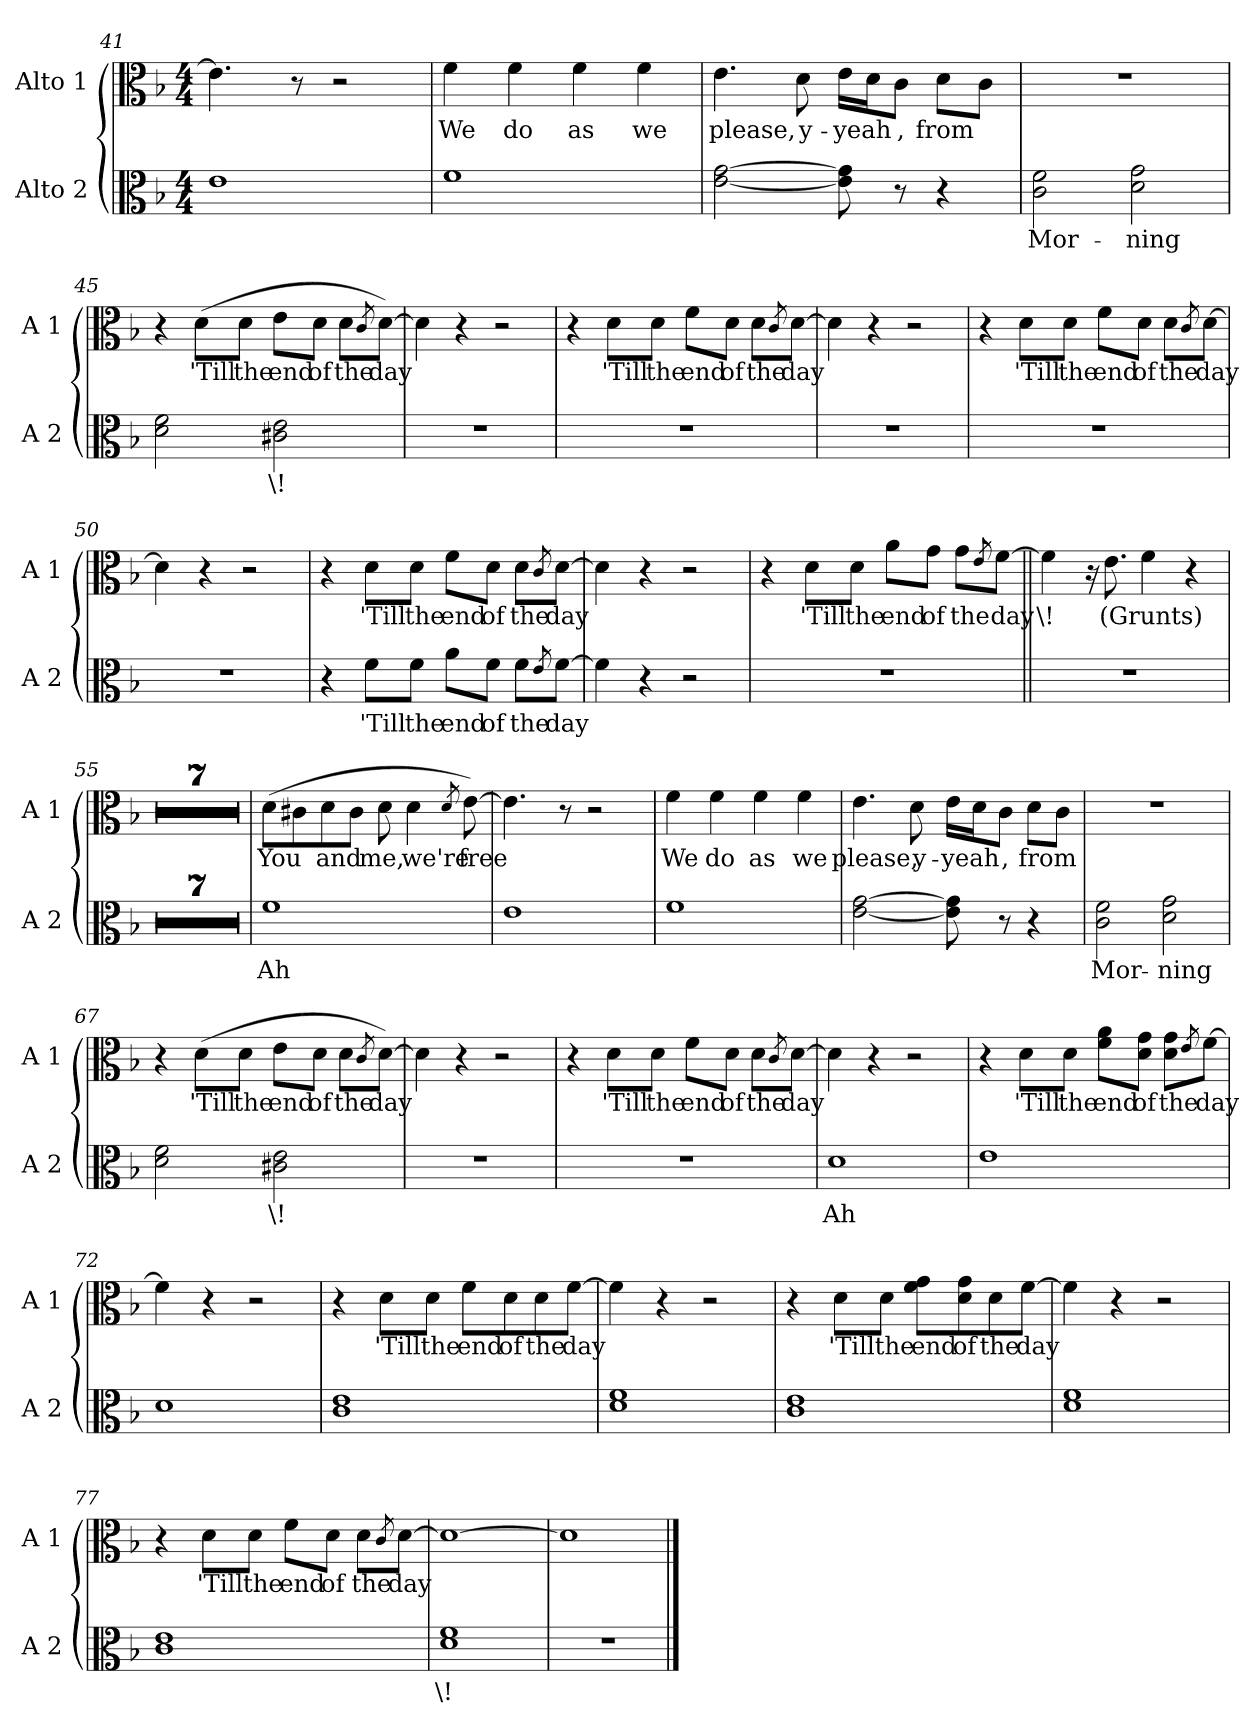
**kern	**text	**kern	**text
*part2	*part2	*part1	*part1
*staff2	*staff2	*staff1	*staff1
*I"Alto 2	*	*I"Alto 1	*
*I'A 2	*	*I'A 1	*
*clefC3	*	*clefC3	*
*k[b-]	*	*k[b-]	*
*d:	*	*d:	*
*M4/4	*	*M4/4	*
=41	=41	=41	=41
1e	.	4.e\]	.
!	!	!	!LO:LY:b
.	.	8r	\!
.	.	2r	.
=42	=42	=42	=42
!	!	!	!LO:LY:b
1f	.	4f\	We
!	!	!	!LO:LY:b
.	.	4f\	do
!	!	!	!LO:LY:b
.	.	4f\	as
!	!	!	!LO:LY:b
.	.	4f\	we
=43	=43	=43	=43
!	!	!	!LO:LY:b
[2e\ [2g\	.	4.e\	please,
!	!	!	!LO:LY:b
.	.	8d\	y-
!	!	!	!LO:LY:b
8e\] 8g\]	.	16e\LL	-yeah
.	.	16d\J	.
!	!LO:LY:b	!	!LO:LY:b
8r	\!	8c\J	,
!	!	!	!LO:LY:b
4r	.	8d\L	from
.	.	8c\J	.
!!LO:LB:g=z
=44	=44	=44	=44
!	!LO:LY:b	!	!
2c\ 2f\	Mor-	1r	.
!	!LO:LY:b	!	!
2d\ 2g\	-ning	.	.
=45	=45	=45	=45
2d\ 2f\	.	4r	.
!	!	!	!LO:LY:b
.	.	(>8d\L	'Till
!	!	!	!LO:LY:b
.	.	8d\J	the
!	!LO:LY:b	!	!LO:LY:b
2c#X\ 2e\	\!	8e\L	end
!	!	!	!LO:LY:b
.	.	8d\J	of
!	!	!	!LO:LY:b
.	.	8d\L	the
.	.	8qc/	.
!	!	!	!LO:LY:b
.	.	[8d\J)	day
=46	=46	=46	=46
1r	.	4d\]	.
!	!	!	!LO:LY:b
.	.	4r	\!
.	.	2r	.
=47	=47	=47	=47
1r	.	4r	.
!	!	!	!LO:LY:b
.	.	8d\L	'Till
!	!	!	!LO:LY:b
.	.	8d\J	the
!	!	!	!LO:LY:b
.	.	8f\L	end
!	!	!	!LO:LY:b
.	.	8d\J	of
!	!	!	!LO:LY:b
.	.	8d\L	the
.	.	8qc/	.
!	!	!	!LO:LY:b
.	.	[8d\J	day
!!LO:LB:g=z
=48	=48	=48	=48
1r	.	4d\]	.
!	!	!	!LO:LY:b
.	.	4r	\!
.	.	2r	.
=49	=49	=49	=49
1r	.	4r	.
!	!	!	!LO:LY:b
.	.	8d\L	'Till
!	!	!	!LO:LY:b
.	.	8d\J	the
!	!	!	!LO:LY:b
.	.	8f\L	end
!	!	!	!LO:LY:b
.	.	8d\J	of
!	!	!	!LO:LY:b
.	.	8d\L	the
.	.	8qc/	.
!	!	!	!LO:LY:b
.	.	[8d\J	day
=50	=50	=50	=50
1r	.	4d\]	.
!	!	!	!LO:LY:b
.	.	4r	\!
.	.	2r	.
=51	=51	=51	=51
4r	.	4r	.
!	!LO:LY:b	!	!LO:LY:b
8f\L	'Till	8d\L	'Till
!	!LO:LY:b	!	!LO:LY:b
8f\J	the	8d\J	the
!	!LO:LY:b	!	!LO:LY:b
8a\L	end	8f\L	end
!	!LO:LY:b	!	!LO:LY:b
8f\J	of	8d\J	of
!	!LO:LY:b	!	!LO:LY:b
8f\L	the	8d\L	the
8qe/	.	8qc/	.
!	!LO:LY:b	!	!LO:LY:b
[8f\J	day	[8d\J	day
!!LO:PB:g=z
=52	=52	=52	=52
4f\]	.	4d\]	.
!	!LO:LY:b	!	!LO:LY:b
4r	\!	4r	\!
2r	.	2r	.
=53	=53	=53	=53
1r	.	4r	.
!	!	!	!LO:LY:b
.	.	8d\L	'Till
!	!	!	!LO:LY:b
.	.	8d\J	the
!	!	!	!LO:LY:b
.	.	8a\L	end
!	!	!	!LO:LY:b
.	.	8g\J	of
!	!	!	!LO:LY:b
.	.	8g\L	the
.	.	8qe/	.
!	!	!	!LO:LY:b
.	.	[8f\J	day
=54||	=54||	=54||	=54||
!	!	!	!LO:LY:b
1r	.	4f\]	\!
.	.	16r	.
!	!	!LO:N:head=solid	!LO:LY:b
.	.	8.e\	(Grunts)
!	!	!LO:N:head=solid	!
.	.	4f\	.
.	.	4r	.
!!LO:LB:g=z
=55	=55	=55	=55
1r	.	1r	.
=56	=56	=56	=56
1r	.	1r	.
=57	=57	=57	=57
1r	.	1r	.
=58	=58	=58	=58
1r	.	1r	.
=59	=59	=59	=59
1r	.	1r	.
=60	=60	=60	=60
1r	.	1r	.
=61	=61	=61	=61
1r	.	1r	.
!!LO:LB:g=z
=62	=62	=62	=62
!	!LO:LY:b	!	!LO:LY:b
1f	Ah	(>8d\L	You
.	.	8c#X\	.
!	!	!	!LO:LY:b
.	.	8d\	and
.	.	8c#\J	.
!	!	!	!LO:LY:b
.	.	8d\	me,
!	!	!	!LO:LY:b
.	.	4d\	we're
.	.	8qd/	.
!	!	!	!LO:LY:b
.	.	[8e\)	free
=63	=63	=63	=63
1e	.	4.e\]	.
!	!	!	!LO:LY:b
.	.	8r	\!
.	.	2r	.
=64	=64	=64	=64
!	!	!	!LO:LY:b
1f	.	4f\	We
!	!	!	!LO:LY:b
.	.	4f\	do
!	!	!	!LO:LY:b
.	.	4f\	as
!	!	!	!LO:LY:b
.	.	4f\	we
=65	=65	=65	=65
!	!	!	!LO:LY:b
[2e\ [2g\	.	4.e\	please,
!	!	!	!LO:LY:b
.	.	8d\	y-
!	!	!	!LO:LY:b
8e\] 8g\]	.	16e\LL	-yeah
.	.	16d\J	.
!	!LO:LY:b	!	!LO:LY:b
8r	\!	8c\J	,
!	!	!	!LO:LY:b
4r	.	8d\L	from
.	.	8c\J	.
!!LO:LB:g=z
=66	=66	=66	=66
!	!LO:LY:b	!	!
2c\ 2f\	Mor-	1r	.
!	!LO:LY:b	!	!
2d\ 2g\	-ning	.	.
=67	=67	=67	=67
2d\ 2f\	.	4r	.
!	!	!	!LO:LY:b
.	.	(>8d\L	'Till
!	!	!	!LO:LY:b
.	.	8d\J	the
!	!LO:LY:b	!	!LO:LY:b
2c#X\ 2e\	\!	8e\L	end
!	!	!	!LO:LY:b
.	.	8d\J	of
!	!	!	!LO:LY:b
.	.	8d\L	the
.	.	8qc/	.
!	!	!	!LO:LY:b
.	.	[8d\J)	day
=68	=68	=68	=68
1r	.	4d\]	.
!	!	!	!LO:LY:b
.	.	4r	\!
.	.	2r	.
=69	=69	=69	=69
1r	.	4r	.
!	!	!	!LO:LY:b
.	.	8d\L	'Till
!	!	!	!LO:LY:b
.	.	8d\J	the
!	!	!	!LO:LY:b
.	.	8f\L	end
!	!	!	!LO:LY:b
.	.	8d\J	of
!	!	!	!LO:LY:b
.	.	8d\L	the
.	.	8qc/	.
!	!	!	!LO:LY:b
.	.	[8d\J	day
=70	=70	=70	=70
!	!LO:LY:b	!	!
1d	Ah	4d\]	.
!	!	!	!LO:LY:b
.	.	4r	\!
.	.	2r	.
!!LO:LB:g=z
=71	=71	=71	=71
1e	.	4r	.
!	!	!	!LO:LY:b
.	.	8d\L	'Till
!	!	!	!LO:LY:b
.	.	8d\J	the
!	!	!	!LO:LY:b
.	.	8f\ 8a\L	end
!	!	!	!LO:LY:b
.	.	8d\ 8g\J	of
!	!	!	!LO:LY:b
.	.	8d\ 8g\L	the
.	.	8qe/	.
!	!	!	!LO:LY:b
.	.	[8f\J	day
=72	=72	=72	=72
1d	.	4f\]	.
!	!	!	!LO:LY:b
.	.	4r	\!
.	.	2r	.
=73	=73	=73	=73
1c 1e	.	4r	.
!	!	!	!LO:LY:b
.	.	8d\L	'Till
!	!	!	!LO:LY:b
.	.	8d\J	the
!	!	!	!LO:LY:b
.	.	8f\L	end
!	!	!	!LO:LY:b
.	.	8d\	of
!	!	!	!LO:LY:b
.	.	8d\	the
!	!	!	!LO:LY:b
.	.	[8f\J	day
=74	=74	=74	=74
1d 1f	.	4f\]	.
!	!	!	!LO:LY:b
.	.	4r	\!
.	.	2r	.
!!LO:PB:g=z
=75	=75	=75	=75
1c 1e	.	4r	.
!	!	!	!LO:LY:b
.	.	8d\L	'Till
!	!	!	!LO:LY:b
.	.	8d\J	the
!	!	!	!LO:LY:b
.	.	8f\ 8g\L	end
!	!	!	!LO:LY:b
.	.	8d\ 8g\	of
!	!	!	!LO:LY:b
.	.	8d\	the
!	!	!	!LO:LY:b
.	.	[8f\J	day
=76	=76	=76	=76
1d 1f	.	4f\]	.
!	!	!	!LO:LY:b
.	.	4r	\!
.	.	2r	.
=77	=77	=77	=77
1c 1e	.	4r	.
!	!	!	!LO:LY:b
.	.	8d\L	'Till
!	!	!	!LO:LY:b
.	.	8d\J	the
!	!	!	!LO:LY:b
.	.	8f\L	end
!	!	!	!LO:LY:b
.	.	8d\J	of
!	!	!	!LO:LY:b
.	.	8d\L	the
.	.	8qc/	.
!	!	!	!LO:LY:b
.	.	[8d\J	day
=78	=78	=78	=78
!	!LO:LY:b	!	!
1d 1f	\!	1d_	.
=79	=79	=79	=79
1r	.	1d]	.
==	==	==	==
*-	*-	*-	*-
